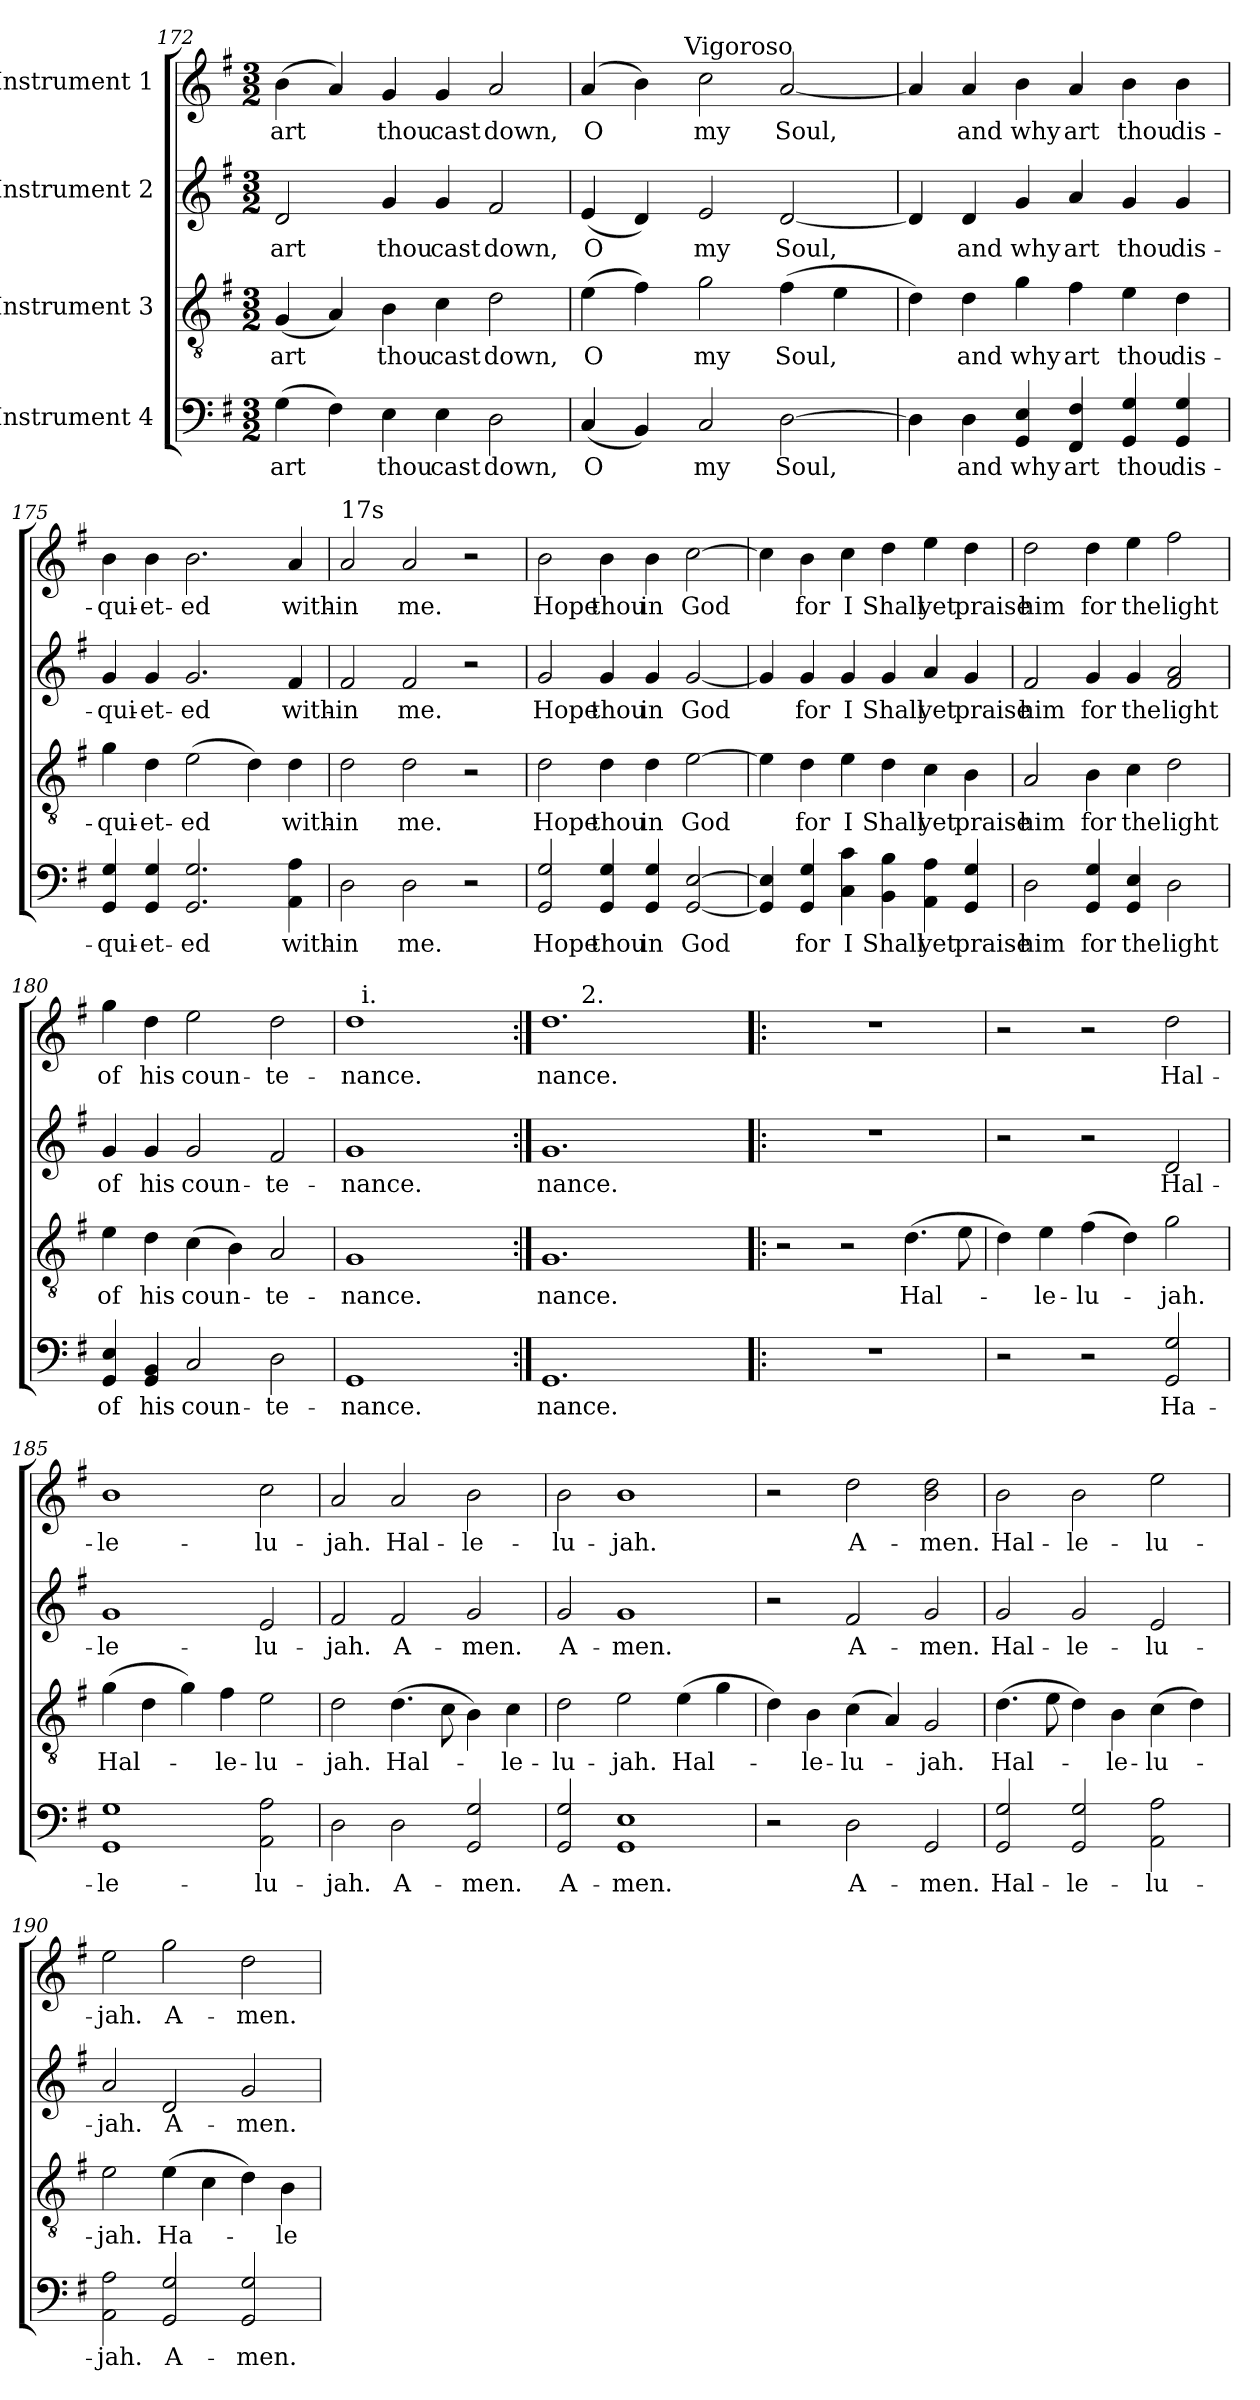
**kern	**text	**kern	**text	**kern	**text	**kern	**text
*part4	*part4	*part3	*part3	*part2	*part2	*part1	*part1
*staff4	*staff4	*staff3	*staff3	*staff2	*staff2	*staff1	*staff1
*I"Instrument 4	*	*I"Instrument 3	*	*I"Instrument 2	*	*I"Instrument 1	*
*clefF4	*	*clefGv2	*	*clefG2	*	*clefG2	*
*k[f#]	*	*k[f#]	*	*k[f#]	*	*k[f#]	*
*G:	*	*G:	*	*G:	*	*G:	*
*M3/2	*	*M3/2	*	*M3/2	*	*M3/2	*
=172	=172	=172	=172	=172	=172	=172	=172
!	!LO:LY:b	!	!LO:LY:b	!	!LO:LY:b:cj	!	!LO:LY:b
(>4G\	art	(<4G/	art	2d/	art	(>4b\	art
4F#\)	.	4A/)	.	.	.	4a/)	.
!	!LO:LY:b:cj	!	!LO:LY:b:cj	!	!LO:LY:b:cj	!	!LO:LY:b:cj
4E\	thou	4B\	thou	4g/	thou	4g/	thou
!	!LO:LY:b:cj	!	!LO:LY:b:cj	!	!LO:LY:b:cj	!	!LO:LY:b:cj
4E\	cast	4c\	cast	4g/	cast	4g/	cast
!	!LO:LY:b:cj	!	!LO:LY:b:cj	!	!LO:LY:b:cj	!	!LO:LY:b:cj
2D\	down,	2d\	down,	2f#/	down,	2a/	down,
=173	=173	=173	=173	=173	=173	=173	=173
!	!LO:LY:b:cj	!	!LO:LY:b:cj	!	!LO:LY:b:cj	!	!LO:LY:b:cj
*	*	*	*	*	*	*^	*
(<4C/	O	(>4e\	O	(<4e/	O	(>4a/	4...ryy	O
4BB/)	.	4f#\)	.	4d/)	.	4b\)	.	.
!	!	!	!	!	!	!	!LO:TX:a:t=Vigoroso	!
.	.	.	.	.	.	.	1ryy	.
!	!LO:LY:b:cj	!	!LO:LY:b:cj	!	!LO:LY:b:cj	!	!	!LO:LY:b:cj
2C/	my	2g\	my	2e/	my	2cc\	.	my
!	!LO:LY:b	!	!LO:LY:b	!	!LO:LY:b	!	!	!LO:LY:b
[>2D\	Soul,	(>4f#\	Soul,	[<2d/	Soul,	[<2a/	.	Soul,
.	.	4e\	.	.	.	.	.	.
.	.	.	.	.	.	.	32ryy	.
*	*	*	*	*	*	*v	*v	*
=174	=174	=174	=174	=174	=174	=174	=174
4D\]	.	4d\)	.	4d/]	.	4a/]	.
!	!LO:LY:b:cj	!	!LO:LY:b:cj	!	!LO:LY:b:cj	!	!LO:LY:b:cj
4D\	and	4d\	and	4d/	and	4a/	and
!	!LO:LY:b:cj	!	!LO:LY:b:cj	!	!LO:LY:b:cj	!	!LO:LY:b:cj
4E/ 4GG/	why	4g\	why	4g/	why	4b\	why
!	!LO:LY:b:cj	!	!LO:LY:b:cj	!	!LO:LY:b:cj	!	!LO:LY:b:cj
4F#/ 4FF#/	art	4f#\	art	4a/	art	4a/	art
!	!LO:LY:b:cj	!	!LO:LY:b:cj	!	!LO:LY:b:cj	!	!LO:LY:b:cj
4G/ 4GG/	thou	4e\	thou	4g/	thou	4b\	thou
!	!LO:LY:b:cj	!	!LO:LY:b:cj	!	!LO:LY:b:cj	!	!LO:LY:b:cj
4G/ 4GG/	dis-	4d\	dis-	4g/	dis-	4b\	dis-
=175	=175	=175	=175	=175	=175	=175	=175
!	!LO:LY:b:cj	!	!LO:LY:b:cj	!	!LO:LY:b:cj	!	!LO:LY:b:cj
4G/ 4GG/	-qui-	4g\	-qui-	4g/	-qui-	4b\	-qui-
!	!LO:LY:b:cj	!	!LO:LY:b:cj	!	!LO:LY:b:cj	!	!LO:LY:b:cj
4G/ 4GG/	-et-	4d\	-et-	4g/	-et-	4b\	-et-
!	!LO:LY:b:cj	!	!LO:LY:b:cj	!	!LO:LY:b:cj	!	!LO:LY:b:cj
2.G/ 2.GG/	-ed	(>2e\	-ed	2.g/	-ed	2.b\	-ed
.	.	4d\)	.	.	.	.	.
!	!LO:LY:b:cj	!	!LO:LY:b:cj	!	!LO:LY:b:cj	!	!LO:LY:b:cj
4A\ 4AA\	with-	4d\	with-	4f#/	with-	4a/	with-
!!LO:LB:g=z
=176	=176	=176	=176	=176	=176	=176	=176
!	!	!	!	!	!	!LO:TX:a:t=17s	!
!	!LO:LY:b:cj	!	!LO:LY:b:cj	!	!LO:LY:b:cj	!	!LO:LY:b:cj
2D\	-in	2d\	-in	2f#/	-in	2a/	-in
!	!LO:LY:b:cj	!	!LO:LY:b:cj	!	!LO:LY:b:cj	!	!LO:LY:b:cj
2D\	me.	2d\	me.	2f#/	me.	2a/	me.
2r	.	2r	.	2r	.	2r	.
=177	=177	=177	=177	=177	=177	=177	=177
!	!LO:LY:b:cj	!	!LO:LY:b:cj	!	!LO:LY:b:cj	!	!LO:LY:b:cj
2G/ 2GG/	Hope	2d\	Hope	2g/	Hope	2b\	Hope
!	!LO:LY:b:cj	!	!LO:LY:b:cj	!	!LO:LY:b:cj	!	!LO:LY:b:cj
4G/ 4GG/	thou	4d\	thou	4g/	thou	4b\	thou
!	!LO:LY:b:cj	!	!LO:LY:b:cj	!	!LO:LY:b:cj	!	!LO:LY:b:cj
4G/ 4GG/	in	4d\	in	4g/	in	4b\	in
!	!LO:LY:b	!	!LO:LY:b	!	!LO:LY:b	!	!LO:LY:b
[<2E/ [<2GG/	God	[>2e\	God	[<2g/	God	[>2cc\	God
=178	=178	=178	=178	=178	=178	=178	=178
4E/] 4GG/]	.	4e\]	.	4g/]	.	4cc\]	.
!	!LO:LY:b:cj	!	!LO:LY:b:cj	!	!LO:LY:b:cj	!	!LO:LY:b:cj
4G/ 4GG/	for	4d\	for	4g/	for	4b\	for
!	!LO:LY:b:cj	!	!LO:LY:b:cj	!	!LO:LY:b:cj	!	!LO:LY:b:cj
4c\ 4C\	I	4e\	I	4g/	I	4cc\	I
!	!LO:LY:b:cj	!	!LO:LY:b:cj	!	!LO:LY:b:cj	!	!LO:LY:b:cj
4B\ 4BB\	Shall	4d\	Shall	4g/	Shall	4dd\	Shall
!	!LO:LY:b:cj	!	!LO:LY:b:cj	!	!LO:LY:b:cj	!	!LO:LY:b:cj
4A\ 4AA\	yet	4c\	yet	4a/	yet	4ee\	yet
!	!LO:LY:b:cj	!	!LO:LY:b:cj	!	!LO:LY:b:cj	!	!LO:LY:b:cj
4G/ 4GG/	praise	4B\	praise	4g/	praise	4dd\	praise
=179	=179	=179	=179	=179	=179	=179	=179
!	!LO:LY:b:cj	!	!LO:LY:b:cj	!	!LO:LY:b:cj	!	!LO:LY:b:cj
2D\	him	2A/	him	2f#/	him	2dd\	him
!	!LO:LY:b:cj	!	!LO:LY:b:cj	!	!LO:LY:b:cj	!	!LO:LY:b:cj
4G/ 4GG/	for	4B\	for	4g/	for	4dd\	for
!	!LO:LY:b:cj	!	!LO:LY:b:cj	!	!LO:LY:b:cj	!	!LO:LY:b:cj
4E/ 4GG/	the	4c\	the	4g/	the	4ee\	the
!	!LO:LY:b:cj	!	!LO:LY:b:cj	!	!LO:LY:b:cj	!	!LO:LY:b:cj
2D\	light	2d\	light	2a/ 2f#/	light	2ff#\	light
=180	=180	=180	=180	=180	=180	=180	=180
!	!LO:LY:b:cj	!	!LO:LY:b:cj	!	!LO:LY:b:cj	!	!LO:LY:b:cj
4E/ 4GG/	of	4e\	of	4g/	of	4gg\	of
!	!LO:LY:b:cj	!	!LO:LY:b:cj	!	!LO:LY:b:cj	!	!LO:LY:b:cj
4BB/ 4GG/	his	4d\	his	4g/	his	4dd\	his
!	!LO:LY:b:cj	!	!LO:LY:b	!	!LO:LY:b:cj	!	!LO:LY:b:cj
2C/	coun-	(>4c\	coun-	2g/	coun-	2ee\	coun-
.	.	4B\)	.	.	.	.	.
!	!LO:LY:b:cj	!	!LO:LY:b:cj	!	!LO:LY:b:cj	!	!LO:LY:b:cj
2D\	-te-	2A/	-te-	2f#/	-te-	2dd\	-te-
=181	=181	=181	=181	=181	=181	=181	=181
!	!LO:LY:b:cj	!	!LO:LY:b:cj	!	!LO:LY:b:cj	!	!LO:LY:b:cj
*	*	*	*	*	*	*^	*
1GG	-nance.	1G	-nance.	1g	-nance.	1dd	32.ryy	-nance.
!	!	!	!	!	!	!	!LO:TX:a:t=i.	!
.	.	.	.	.	.	.	2ryy	.
.	.	.	.	.	.	.	4ryy	.
.	.	.	.	.	.	.	8ryy	.
.	.	.	.	.	.	.	16ryy	.
.	.	.	.	.	.	.	64ryy	.
=182:|!	=182:|!	=182:|!	=182:|!	=182:|!	=182:|!	=182:|!	=182:|!	=182:|!
!	!LO:LY:b:cj	!	!LO:LY:b:cj	!	!LO:LY:b:cj	!	!	!LO:LY:b:cj
1.GG	nance.	1.G	nance.	1.g	nance.	1.dd	8ryy	nance.
.	.	.	.	.	.	.	32ryy	.
!	!	!	!	!	!	!	!LO:TX:a:t=2.	!
.	.	.	.	.	.	.	1ryy	.
.	.	.	.	.	.	.	4ryy	.
.	.	.	.	.	.	.	16.ryy	.
!!LO:PB:g=z
=183!|:	=183!|:	=183!|:	=183!|:	=183!|:	=183!|:	=183!|:	=183!|:	=183!|:
!LO:N:vis=1	!	!	!	!LO:N:vis=1	!	!LO:N:vis=1	!	!
*	*	*	*	*	*	*v	*v	*
1.r	.	2r	.	1.r	.	1.r	.
.	.	2r	.	.	.	.	.
!	!	!	!LO:LY:b	!	!	!	!
.	.	(>4.d\	Hal-	.	.	.	.
.	.	8e\	.	.	.	.	.
=184	=184	=184	=184	=184	=184	=184	=184
2r	.	4d\)	.	2r	.	2r	.
!	!	!	!LO:LY:b:cj	!	!	!	!
.	.	4e\	-le-	.	.	.	.
!	!	!	!LO:LY:b:cj	!	!	!	!
2r	.	(>4f#\	-lu-	2r	.	2r	.
.	.	4d\)	.	.	.	.	.
!	!LO:LY:b:cj	!	!LO:LY:b:cj	!	!LO:LY:b:cj	!	!LO:LY:b:cj
2G/ 2GG/	Ha-	2g\	-jah.	2d/	Hal-	2dd\	Hal-
=185	=185	=185	=185	=185	=185	=185	=185
!	!LO:LY:b:cj	!	!LO:LY:b	!	!LO:LY:b:cj	!	!LO:LY:b:cj
1G 1GG	-le-	(>4g\	Hal-	1g	-le-	1b	-le-
.	.	4d\	.	.	.	.	.
.	.	4g\)	.	.	.	.	.
!	!	!	!LO:LY:b:cj	!	!	!	!
.	.	4f#\	-le-	.	.	.	.
!	!LO:LY:b:cj	!	!LO:LY:b:cj	!	!LO:LY:b:cj	!	!LO:LY:b:cj
2A\ 2AA\	-lu-	2e\	-lu-	2e/	-lu-	2cc\	-lu-
=186	=186	=186	=186	=186	=186	=186	=186
!	!LO:LY:b:cj	!	!LO:LY:b:cj	!	!LO:LY:b:cj	!	!LO:LY:b:cj
2D\	-jah.	2d\	-jah.	2f#/	-jah.	2a/	-jah.
!	!LO:LY:b:cj	!	!LO:LY:b	!	!LO:LY:b:cj	!	!LO:LY:b:cj
2D\	A-	(>4.d\	Hal-	2f#/	A-	2a/	Hal-
.	.	8c\	.	.	.	.	.
!	!LO:LY:b:cj	!	!	!	!LO:LY:b:cj	!	!LO:LY:b:cj
2G/ 2GG/	-men.	4B\)	.	2g/	-men.	2b\	-le-
!	!	!	!LO:LY:b:cj	!	!	!	!
.	.	4c\	-le-	.	.	.	.
=187	=187	=187	=187	=187	=187	=187	=187
!	!LO:LY:b:cj	!	!LO:LY:b:cj	!	!LO:LY:b:cj	!	!LO:LY:b:cj
2G/ 2GG/	A-	2d\	-lu-	2g/	A-	2b\	-lu-
!	!LO:LY:b:cj	!	!LO:LY:b:cj	!	!LO:LY:b:cj	!	!LO:LY:b:cj
1E 1GG	-men.	2e\	-jah.	1g	-men.	1b	-jah.
!	!	!	!LO:LY:b	!	!	!	!
.	.	(>4e\	Hal-	.	.	.	.
.	.	4g\	.	.	.	.	.
=188	=188	=188	=188	=188	=188	=188	=188
2r	.	4d\)	.	2r	.	2r	.
!	!	!	!LO:LY:b:cj	!	!	!	!
.	.	4B\	-le-	.	.	.	.
!	!LO:LY:b:cj	!	!LO:LY:b:cj	!	!LO:LY:b:cj	!	!LO:LY:b:cj
2D\	A-	(>4c\	-lu-	2f#/	A-	2dd\	A-
.	.	4A/)	.	.	.	.	.
!	!LO:LY:b:cj	!	!LO:LY:b:cj	!	!LO:LY:b:cj	!	!LO:LY:b:cj
2GG/	-men.	2G/	-jah.	2g/	-men.	2dd\ 2b\	-men.
!!LO:LB:g=z
=189	=189	=189	=189	=189	=189	=189	=189
!	!LO:LY:b:cj	!	!LO:LY:b	!	!LO:LY:b:cj	!	!LO:LY:b:cj
2G/ 2GG/	Hal-	(>4.d\	Hal-	2g/	Hal-	2b\	Hal-
.	.	8e\	.	.	.	.	.
!	!LO:LY:b:cj	!	!	!	!LO:LY:b:cj	!	!LO:LY:b:cj
2G/ 2GG/	-le-	4d\)	.	2g/	-le-	2b\	-le-
!	!	!	!LO:LY:b:cj	!	!	!	!
.	.	4B\	-le-	.	.	.	.
!	!LO:LY:b:cj	!	!LO:LY:b:cj	!	!LO:LY:b:cj	!	!LO:LY:b:cj
2A\ 2AA\	-lu-	(>4c\	-lu-	2e/	-lu-	2ee\	-lu-
.	.	4d\)	.	.	.	.	.
=190	=190	=190	=190	=190	=190	=190	=190
!	!LO:LY:b:cj	!	!LO:LY:b:cj	!	!LO:LY:b:cj	!	!LO:LY:b:cj
2A\ 2AA\	-jah.	2e\	-jah.	2a/	-jah.	2ee\	-jah.
!	!LO:LY:b:cj	!	!LO:LY:b	!	!LO:LY:b:cj	!	!LO:LY:b:cj
2G/ 2GG/	A-	(>4e\	Ha-	2d/	A-	2gg\	A-
.	.	4c\	.	.	.	.	.
!	!LO:LY:b:cj	!	!	!	!LO:LY:b:cj	!	!LO:LY:b:cj
2G/ 2GG/	-men.	4d\)	.	2g/	-men.	2dd\	-men.
!	!	!	!LO:LY:b:cj	!	!	!	!
.	.	4B\	-le-	.	.	.	.
=	=	=	=	=	=	=	=
*-	*-	*-	*-	*-	*-	*-	*-
